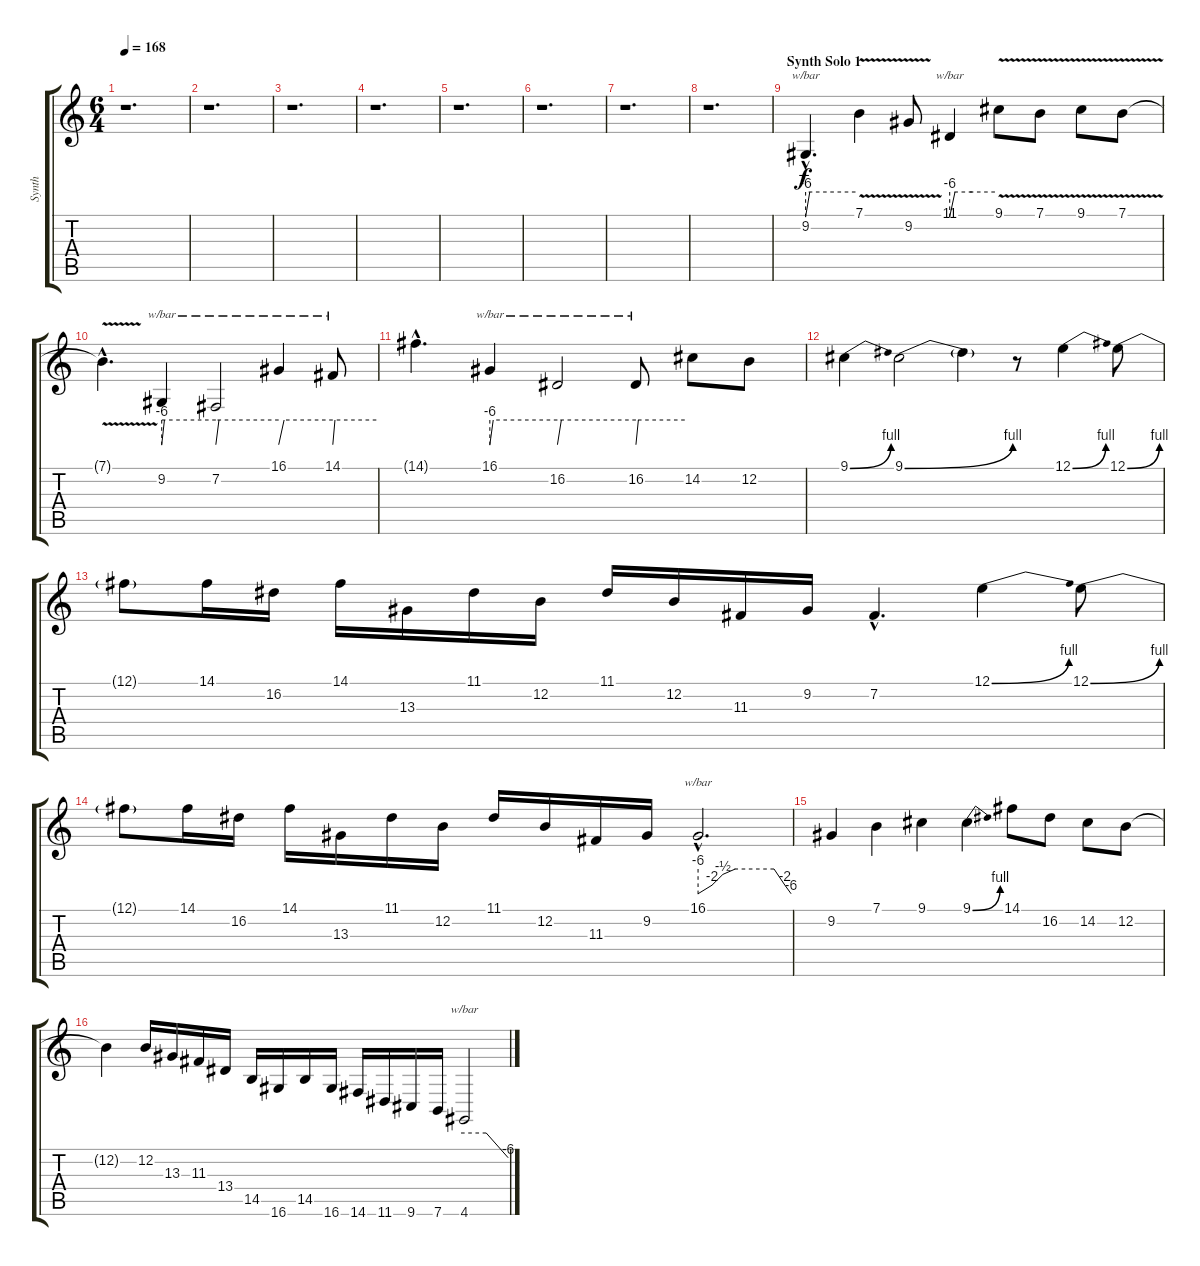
\track ("Synth" "Synth") {instrument rockorgan}
\staff {score tabs}
\tuning (E4 B3 G3 D3 A2 E2) {hide}
\ts (6 4)
\tempo 168
\clef g2
\ks c
r.1{d dy f} |
r.1{d} |
r.1{d} |
r.1{d} |
r.1{d} |
r.1{d} |
r.1{d} |
r.1{d} |
\section ("" "Synth Solo 1")
9.2{hac}.4{d tbe (custom default 0 -24 5 0 60 0) volume 16 instrument lead2sawtooth} 7.1{v}.4 9.2{v}.8 11.1.4{tbe (custom default 0 -24 7 0 30 0 60 0)} 9.1{v}.8 7.1{v}.8 9.1{v}.8 7.1{v}.8 |
7.1{hac t}.4{d} 9.2.4{tbe (custom default 0 -24 3 0 60 0)} 7.2.2{tbe (custom default 0 -24 3 0 60 0)} 16.1.4{tbe (custom default 0 -24 6 0 60 0)} 14.1.8{tbe (custom default 0 -24 3 0 60 0)} |
14.1{hac t}.4{d} 16.1.4{tbe (custom default 0 -24 3 0 60 0)} 16.2.2{tbe (custom default 0 -24 3 0 60 0)} 16.2.8{tbe (custom default 0 -24 3 0 60 0)} 14.2.8 12.2.8 |
9.1{be (bend 0 0 60 4)}.4 9.1{be (bend 0 0 60 4)}.2 9.1{t}.4 r.8 12.1{be (bend 0 0 60 4)}.4 12.1{be (bend 0 0 60 4)}.8 |
12.1{t}.8 14.1.16 16.2.16 14.1.16 13.3.16 11.1.16 12.2.16 11.1.16 12.2.16 11.3.16 9.2.16 7.2{hac}.4{d} 12.1{be (bend 0 0 60 4)}.4 12.1{be (bend 0 0 60 4)}.8 |
12.1{t}.8 14.1.16 16.2.16 14.1.16 13.3.16 11.1.16 12.2.16 11.1.16 12.2.16 11.3.16 9.2.16 16.1{hac}.2{d tbe (custom default 0 -24 9 -8 16 -2 24 0 49 0 56 -8 60 -24)} |
9.2.4 7.1.4 9.1.4 9.1{be (bend 0 0 60 4)}.4 14.1.8 16.2.8 14.2.8 12.2.8 |
12.2{t}.4 12.2.16 13.3.16 11.3.16 13.4.16 14.5.16 16.6.16 14.5.16 16.6.16 14.6.16 11.6.16 9.6.16 7.6.16 4.6.2{tbe (custom default 0 0 30 0 60 -24)}
